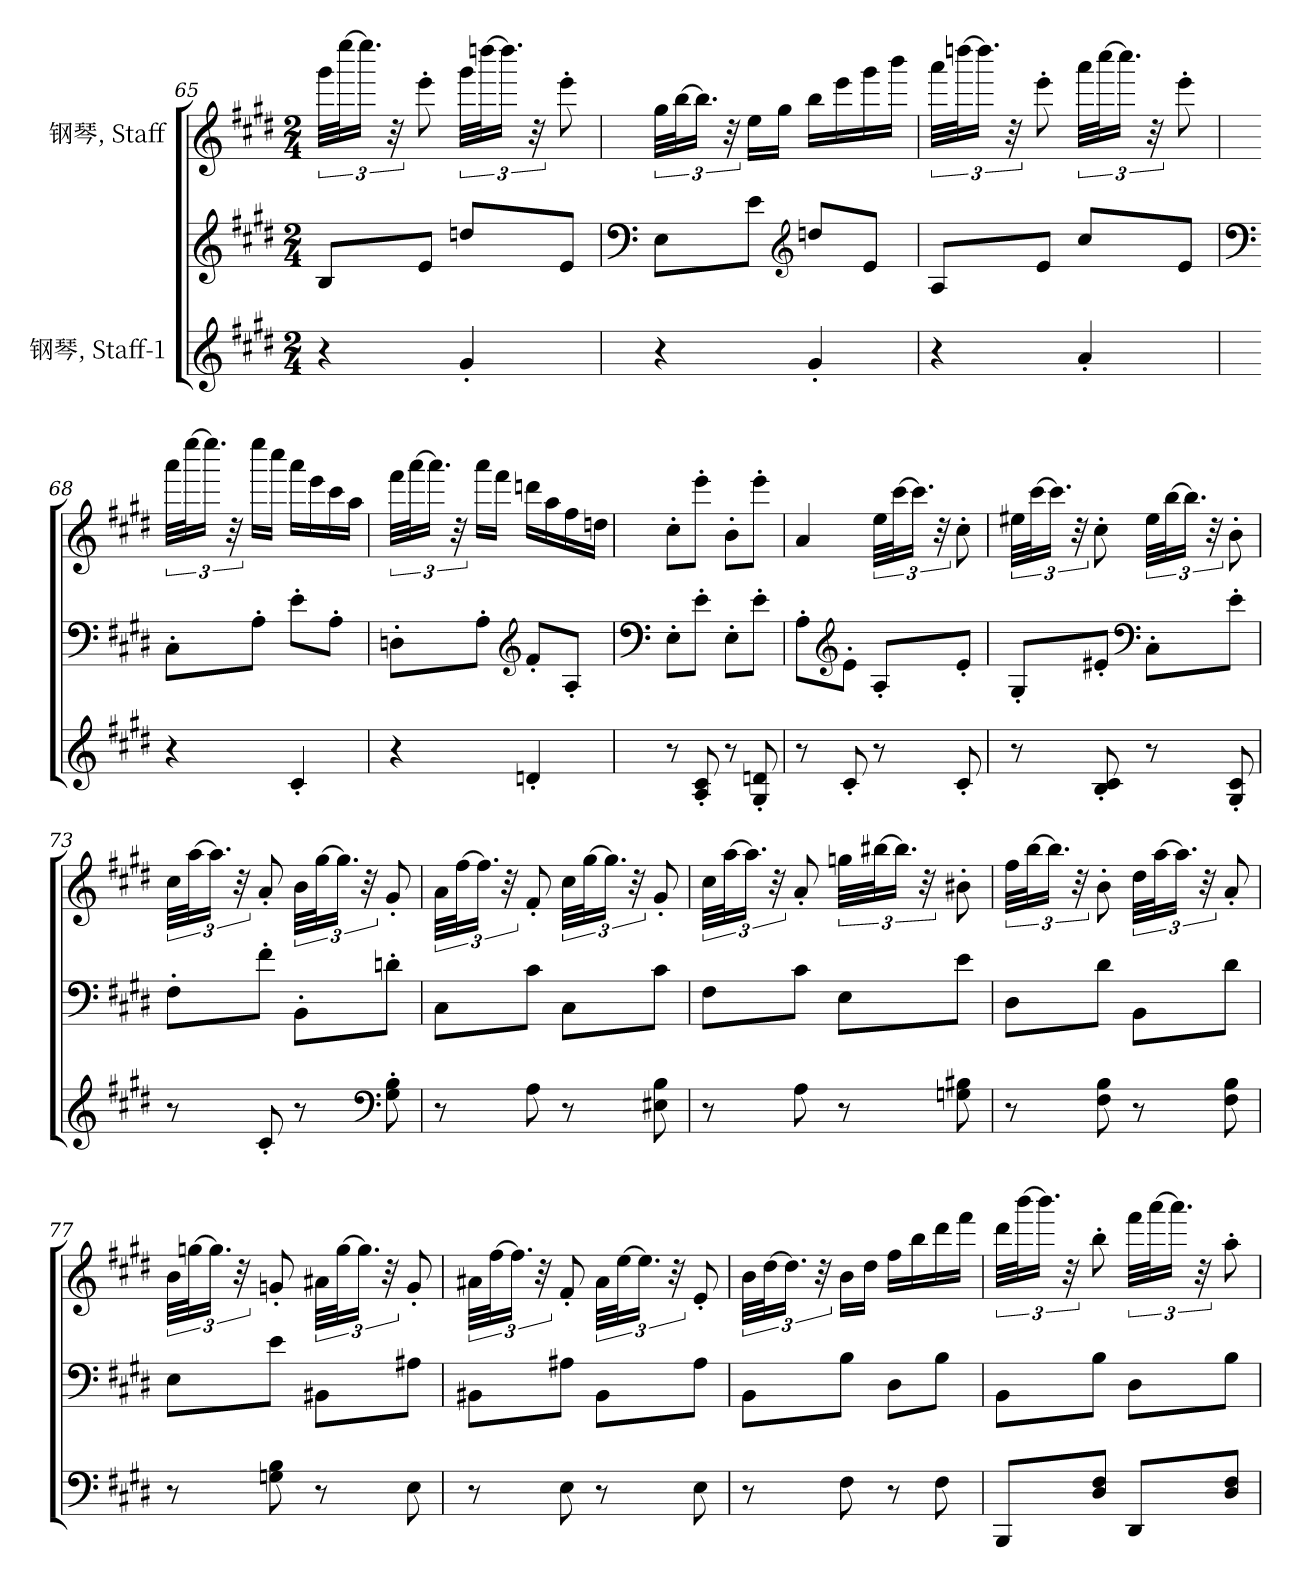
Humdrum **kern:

**kern	**kern	**kern
*part2	*part2	*part1
*staff3	*staff2	*staff1
*I"钢琴, Staff-1	*	*I"钢琴, Staff
!!LO:PB:g=z
*clefG2	*clefG2	*clefG2
*k[f#c#g#d#]	*k[f#c#g#d#]	*k[f#c#g#d#]
*M2/4	*M2/4	*M2/4
=65	=65	=65
4r	8B/L	48ggg#\LLL
.	.	[48eeee\J
.	.	24.eeee\JJ]
.	.	48r
.	8e/J	8eee'\
4g#'/	8ddn/L	48ggg#\LLL
.	.	[48ddddn\J
.	.	24.dddd\JJ]
.	.	48r
.	8e/J	8eee'\
=66	=66	=66
*	*clefF4	*
4r	8E\L	48gg#\LLL
.	.	[48bb\J
.	.	24.bb\JJ]
.	.	48r
.	8e\J	16ee\LL
.	.	16gg#\JJ
*	*clefG2	*
4g#'/	8ddn/L	16bb\LL
.	.	16eee\
.	8e/J	16ggg#\
.	.	16bbb\JJ
!!LO:LB:g=z
=67	=67	=67
4r	8A/L	48aaa\LLL
.	.	[48ddddn\J
.	.	24.dddd\JJ]
.	.	48r
.	8e/J	8eee'\
4a'/	8cc#/L	48aaa\LLL
.	.	[48cccc#\J
.	.	24.cccc#\JJ]
.	.	48r
.	8e/J	8eee'\
=68	=68	=68
*	*clefF4	*
4r	8C#'\L	48aaa\LLL
.	.	[48eeee\J
.	.	24.eeee\JJ]
.	.	48r
.	8A'\J	16eeee\LL
.	.	16cccc#\JJ
4c#'/	8e'\L	16aaa\LL
.	.	16eee\
.	8A'\J	16ccc#\
.	.	16aa\JJ
!!LO:LB:g=z
=69	=69	=69
4r	8Dn'\L	48fff#\LLL
.	.	[48aaa\J
.	.	24.aaa\JJ]
.	.	48r
.	8A'\J	16aaa\LL
.	.	16fff#\JJ
*	*clefG2	*
4dn'/	8f#'/L	16dddn\LL
.	.	16aa\
.	8A'/J	16ff#\
.	.	16ddn\JJ
=70	=70	=70
*	*clefF4	*
8r	8E'\L	8cc#'\L
8A/' 8c#/'	8e'\J	8eee'\J
8r	8E'\L	8b'\L
8G#/' 8dn/'	8e'\J	8eee'\J
=71	=71	=71
8r	8A'\L	4a/
*	*clefG2	*
8c#'/	8e'\J	.
8r	8A'/L	48ee\LLL
.	.	[48ccc#\J
.	.	24.ccc#\JJ]
.	.	48r
8c#'/	8e'/J	8cc#'\
!!LO:LB:g=z
=72	=72	=72
8r	8G#'/L	48ee#X\LLL
.	.	[48ccc#\J
.	.	24.ccc#\JJ]
.	.	48r
8B/' 8c#/'	8e#X'/J	8cc#'\
*	*clefF4	*
8r	8C#'\L	48ee#\LLL
.	.	[48bb\J
.	.	24.bb\JJ]
.	.	48r
8G#/' 8c#/'	8e#'\J	8b'\
=73	=73	=73
8r	8F#'\L	48cc#\LLL
.	.	[48aa\J
.	.	24.aa\JJ]
.	.	48r
8c#'/	8f#'\J	8a'/
8r	8BB'\L	48b\LLL
.	.	[48gg#\J
.	.	24.gg#\JJ]
.	.	48r
*clefF4	*	*
8G#\' 8B\'	8dn'\J	8g#'/
!!LO:PB:g=z
=74	=74	=74
8r	8C#\L	48a\LLL
.	.	[48ff#\J
.	.	24.ff#\JJ]
.	.	48r
8A\	8c#\J	8f#'/
8r	8C#\L	48cc#\LLL
.	.	[48gg#\J
.	.	24.gg#\JJ]
.	.	48r
8E#X\ 8B\	8c#\J	8g#'/
=75	=75	=75
8r	8F#\L	48cc#\LLL
.	.	[48aa\J
.	.	24.aa\JJ]
.	.	48r
8A\	8c#\J	8a'/
8r	8E\L	48ggn\LLL
.	.	[48bb#X\J
.	.	24.bb#\JJ]
.	.	48r
8Gn\ 8B#X\	8e\J	8b#X'\
=76	=76	=76
8r	8D#\L	48ff#\LLL
.	.	[48bb\J
.	.	24.bb\JJ]
.	.	48r
8F#\ 8B\	8d#\J	8b'\
8r	8BB\L	48dd#\LLL
.	.	[48aa\J
.	.	24.aa\JJ]
.	.	48r
8F#\ 8B\	8d#\J	8a'/
!!LO:LB:g=z
=77	=77	=77
8r	8E\L	48b\LLL
.	.	[48ggn\J
.	.	24.gg\JJ]
.	.	48r
8Gn\ 8B\	8e\J	8gn'/
8r	8BB#X\L	48a#X\LLL
.	.	[48gg\J
.	.	24.gg\JJ]
.	.	48r
8E\	8A#X\J	8g'/
=78	=78	=78
8r	8BB#X\L	48a#X\LLL
.	.	[48ff#\J
.	.	24.ff#\JJ]
.	.	48r
8E\	8A#X\J	8f#'/
8r	8BB#\L	48a#\LLL
.	.	[48ee\J
.	.	24.ee\JJ]
.	.	48r
8E\	8A#\J	8e'/
=79	=79	=79
8r	8BB\L	48b\LLL
.	.	[48dd#\J
.	.	24.dd#\JJ]
.	.	48r
8F#\	8B\J	16b\LL
.	.	16dd#\JJ
8r	8D#\L	16ff#\LL
.	.	16bb\
8F#\	8B\J	16ddd#\
.	.	16fff#\JJ
!!LO:LB:g=z
=80	=80	=80
8BBB/L	8BB\L	48ddd#\LLL
.	.	[48bbb\J
.	.	24.bbb\JJ]
.	.	48r
8D#/ 8F#/J	8B\J	8bb'\
8DD#/L	8D#\L	48fff#\LLL
.	.	[48aaa\J
.	.	24.aaa\JJ]
.	.	48r
8D#/ 8F#/J	8B\J	8aa'\
=	=	=
*-	*-	*-
